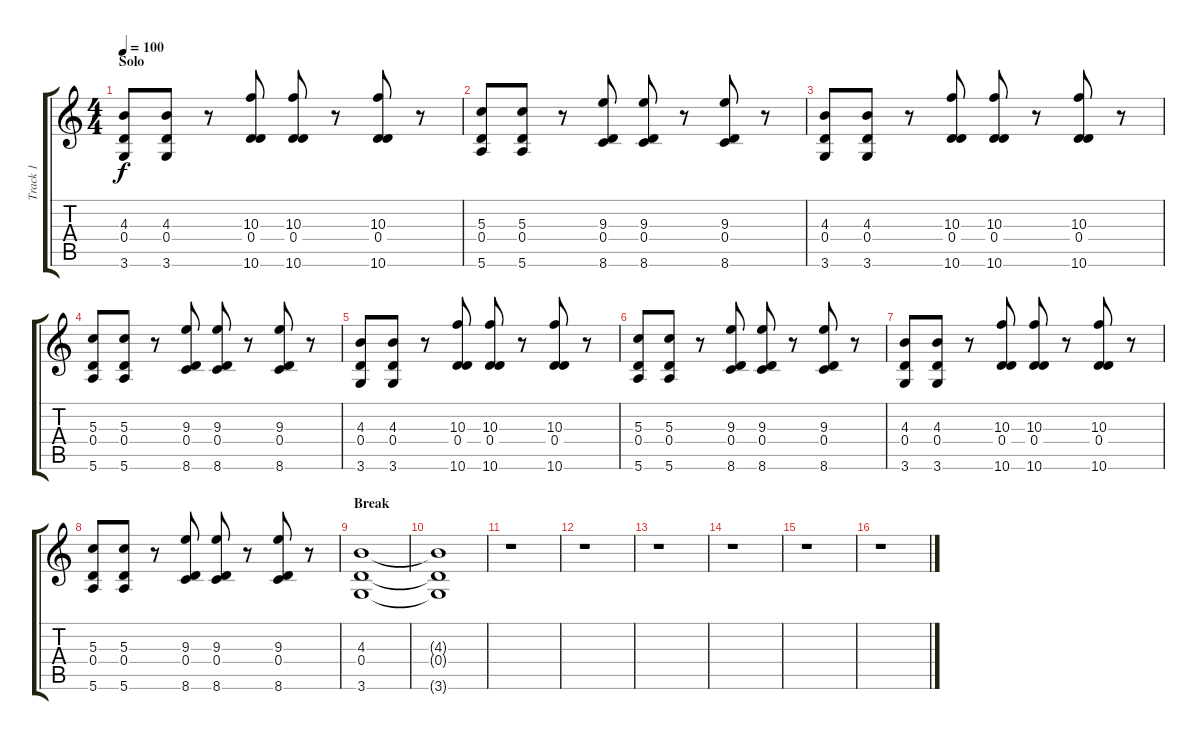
\track ("Track 1" "Track 1") {instrument electricguitarjazz}
\staff {score tabs}
\tuning (E4 B3 G3 D3 A2 E2) {hide}
\ts (4 4)
\section ("" "Solo")
\tempo 100
\clef g2
\ks c
(4.3 0.4 3.6).8{dy f} (4.3 0.4 3.6).8 r.8 (10.3 0.4 10.6).8 (10.3 0.4 10.6).8 r.8 (10.3 0.4 10.6).8 r.8 |
(5.3 0.4 5.6).8 (5.3 0.4 5.6).8 r.8 (9.3 0.4 8.6).8 (9.3 0.4 8.6).8 r.8 (9.3 0.4 8.6).8 r.8 |
(4.3 0.4 3.6).8 (4.3 0.4 3.6).8 r.8 (10.3 0.4 10.6).8 (10.3 0.4 10.6).8 r.8 (10.3 0.4 10.6).8 r.8 |
(5.3 0.4 5.6).8 (5.3 0.4 5.6).8 r.8 (9.3 0.4 8.6).8 (9.3 0.4 8.6).8 r.8 (9.3 0.4 8.6).8 r.8 |
(4.3 0.4 3.6).8 (4.3 0.4 3.6).8 r.8 (10.3 0.4 10.6).8 (10.3 0.4 10.6).8 r.8 (10.3 0.4 10.6).8 r.8 |
(5.3 0.4 5.6).8 (5.3 0.4 5.6).8 r.8 (9.3 0.4 8.6).8 (9.3 0.4 8.6).8 r.8 (9.3 0.4 8.6).8 r.8 |
(4.3 0.4 3.6).8 (4.3 0.4 3.6).8 r.8 (10.3 0.4 10.6).8 (10.3 0.4 10.6).8 r.8 (10.3 0.4 10.6).8 r.8 |
(5.3 0.4 5.6).8 (5.3 0.4 5.6).8 r.8 (9.3 0.4 8.6).8 (9.3 0.4 8.6).8 r.8 (9.3 0.4 8.6).8 r.8 |
\section ("" "Break")
(4.3 0.4 3.6).1 |
(4.3{t} 0.4{t} 3.6{t}).1 |
r.1 |
r.1 |
r.1 |
r.1 |
r.1 |
r.1
